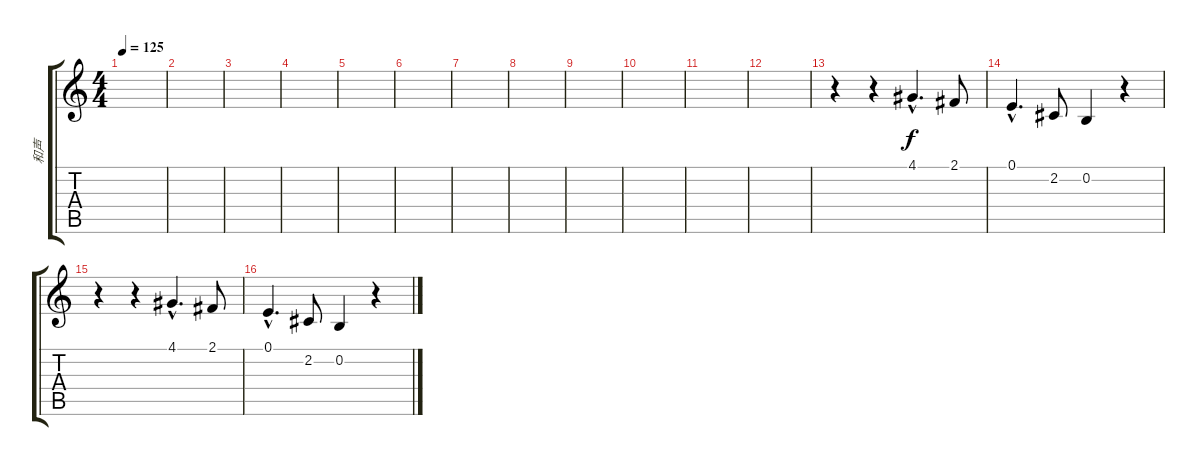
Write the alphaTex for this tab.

\track ("和声" "和声") {instrument synthvoice}
\staff {score tabs}
\tuning (E4 B3 G3 D3 A2 E2) {hide}
\ts (4 4)
\tempo 125
\clef g2
\ks c
|
|
|
|
|
|
|
|
|
|
|
|
r.4 r.4 4.1{hac}.4{d} 2.1.8 |
0.1{hac}.4{d} 2.2.8 0.2.4 r.4 |
r.4 r.4 4.1{hac}.4{d} 2.1.8 |
0.1{hac}.4{d} 2.2.8 0.2.4 r.4
